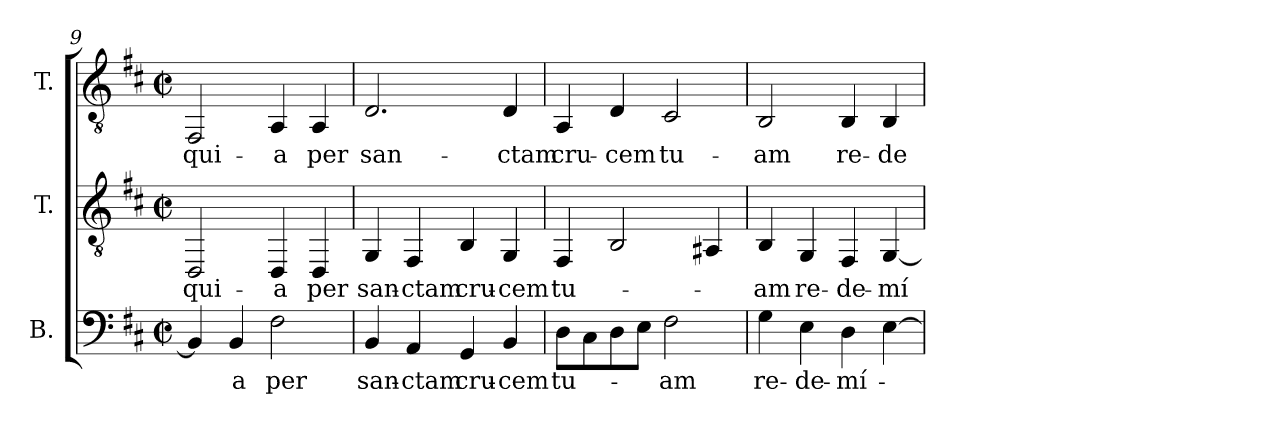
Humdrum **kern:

**kern	**text	**kern	**text	**kern	**text
*part3	*part3	*part2	*part2	*part1	*part1
*staff3	*staff3	*staff2	*staff2	*staff1	*staff1
*I"B.	*	*I"T.	*	*I"T.	*
*clefF4	*	*clefGv2	*	*clefGv2	*
*k[f#c#]	*	*k[f#c#]	*	*k[f#c#]	*
*D:	*	*D:	*	*D:	*
*M2/2	*	*M2/2	*	*M2/2	*
*met(c|)	*	*met(c|)	*	*met(c|)	*
=9	=9	=9	=9	=9	=9
!	!	!	!LO:LY:b:color=#000000	!	!
!	!	!	!	!	!LO:LY:b:color=#000000
4BBi/]	.	2DDi/	qui-	2FF#i/	qui-
!	!LO:LY:b:color=#000000	!	!	!	!
4BBi/	-a	.	.	.	.
!	!LO:LY:b:color=#000000	!	!	!	!
!	!	!	!LO:LY:b:color=#000000	!	!
!	!	!	!	!	!LO:LY:b:color=#000000
2F#i\	per	4DDi/	-a	4AAi/	-a
!	!	!	!LO:LY:b:color=#000000	!	!
!	!	!	!	!	!LO:LY:b:color=#000000
.	.	4DDi/	per	4AAi/	per
=10	=10	=10	=10	=10	=10
!	!LO:LY:b:color=#000000	!	!	!	!
!	!	!	!LO:LY:b:color=#000000	!	!
!	!	!	!	!	!LO:LY:b:color=#000000
4BBi/	san-	4GGi/	san-	2.Di/	san-
!	!LO:LY:b:color=#000000	!	!	!	!
!	!	!	!LO:LY:b:color=#000000	!	!
4AAi/	-ctam	4FF#i/	-ctam	.	.
!	!LO:LY:b:color=#000000	!	!	!	!
!	!	!	!LO:LY:b:color=#000000	!	!
4GGi/	cru-	4BBi/	cru-	.	.
!	!LO:LY:b:color=#000000	!	!	!	!
!	!	!	!LO:LY:b:color=#000000	!	!
!	!	!	!	!	!LO:LY:b:color=#000000
4BBi/	-cem	4GGi/	-cem	4Di/	-ctam
!!LO:LB:g=z
=11	=11	=11	=11	=11	=11
!	!LO:LY:b:color=#000000	!	!	!	!
!	!	!	!LO:LY:b:color=#000000	!	!
!	!	!	!	!	!LO:LY:b:color=#000000
8Di\L	tu-	4FF#i/	tu-	4AAi/	cru-
8C#i\	.	.	.	.	.
!	!	!	!	!	!LO:LY:b:color=#000000
8Di\	.	2BBi/	.	4Di/	-cem
8Ei\J	.	.	.	.	.
!	!LO:LY:b:color=#000000	!	!	!	!
!	!	!	!	!	!LO:LY:b:color=#000000
2F#i\	-am	.	.	2C#i/	tu-
.	.	4AA#Xi/	.	.	.
=12	=12	=12	=12	=12	=12
!	!LO:LY:b:color=#000000	!	!	!	!
!	!	!	!LO:LY:b:color=#000000	!	!
!	!	!	!	!	!LO:LY:b:color=#000000
4Gi\	re-	4BBi/	-am	2BBi/	-am
!	!LO:LY:b:color=#000000	!	!	!	!
!	!	!	!LO:LY:b:color=#000000	!	!
4Ei\	-de-	4GGi/	re-	.	.
!	!LO:LY:b:color=#000000	!	!	!	!
!	!	!	!LO:LY:b:color=#000000	!	!
!	!	!	!	!	!LO:LY:b:color=#000000
4Di\	-mí-	4FF#i/	-de-	4BBi/	re-
!	!	!	!LO:LY:b:color=#000000	!	!
!	!	!	!	!	!LO:LY:b:color=#000000
[>4Ei\	.	[<4GGi/	-mí-	4BBi/	-de-
=	=	=	=	=	=
*-	*-	*-	*-	*-	*-
